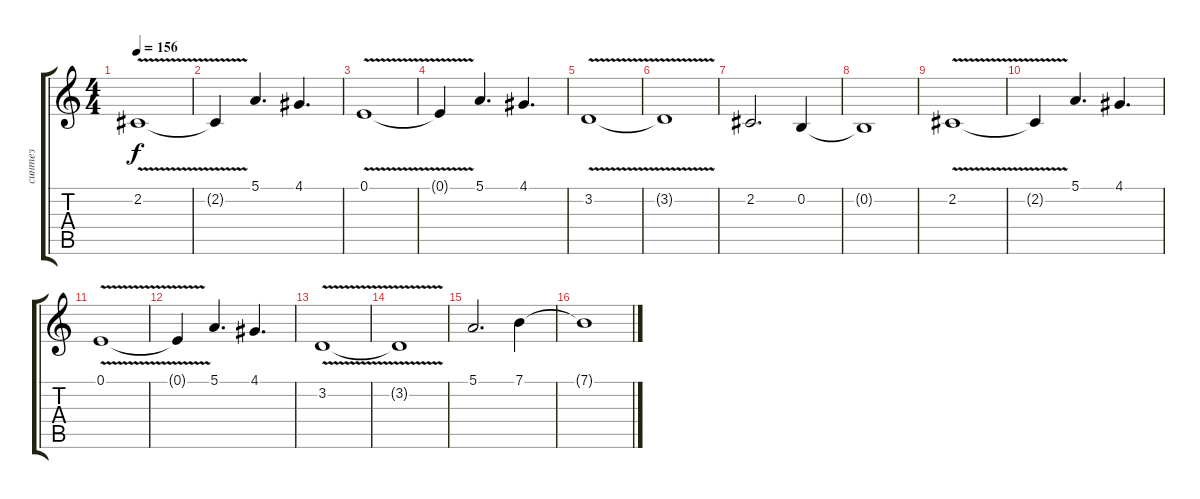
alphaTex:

\track ("синтез" "синтез") {instrument synthbrass1}
\staff {score tabs}
\tuning (E4 B3 G3 D3 A2 D2) {hide}
\ts (4 4)
\tempo 156
\clef g2
\ks c
2.2{v}.1{dy f} |
2.2{t}.4 5.1.4{d} 4.1.4{d} |
0.1{v}.1 |
0.1{t}.4 5.1.4{d} 4.1.4{d} |
3.2{v}.1 |
3.2{t}.1 |
2.2.2{d} 0.2.4 |
0.2{t}.1 |
2.2{v}.1 |
2.2{t}.4 5.1.4{d} 4.1.4{d} |
0.1{v}.1 |
0.1{t}.4 5.1.4{d} 4.1.4{d} |
3.2{v}.1 |
3.2{t}.1 |
5.1.2{d} 7.1.4 |
7.1{t}.1
